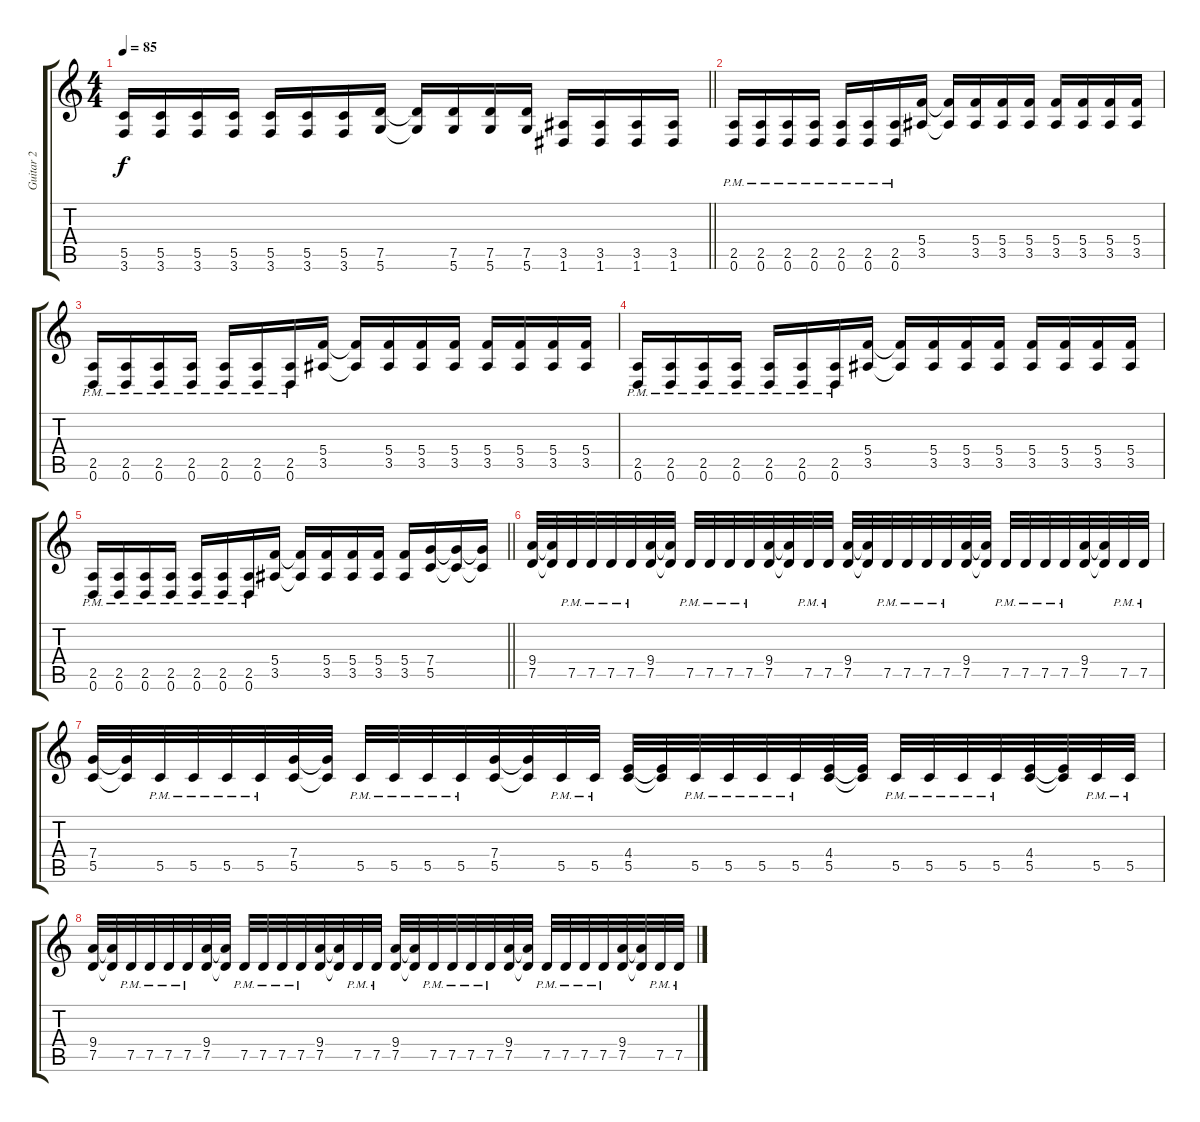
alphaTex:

\track ("Guitar 2" "Guitar 2") {instrument distortionguitar}
\staff {score tabs}
\tuning (D4 A3 F3 C3 G2 D2) {hide}
\ts (4 4)
\tempo 85
\clef g2
\barLineRight lightlight
\ks c
(5.5 3.6).16{dy f} (5.5 3.6).16 (5.5 3.6).16 (5.5 3.6).16 (5.5 3.6).16 (5.5 3.6).16 (5.5 3.6).16 (7.5 5.6).16 (7.5{t} 5.6{t}).16 (7.5 5.6).16 (7.5 5.6).16 (7.5 5.6).16 (3.5 1.6).16 (3.5 1.6).16 (3.5 1.6).16 (3.5 1.6).16 |
(2.5{pm} 0.6{pm}).16 (2.5{pm} 0.6{pm}).16 (2.5{pm} 0.6{pm}).16 (2.5{pm} 0.6{pm}).16 (2.5{pm} 0.6{pm}).16 (2.5{pm} 0.6{pm}).16 (2.5{pm} 0.6{pm}).16 (5.4 3.5).16 (5.4{t} 3.5{t}).16 (5.4 3.5).16 (5.4 3.5).16 (5.4 3.5).16 (5.4 3.5).16 (5.4 3.5).16 (5.4 3.5).16 (5.4 3.5).16 |
(2.5{pm} 0.6{pm}).16 (2.5{pm} 0.6{pm}).16 (2.5{pm} 0.6{pm}).16 (2.5{pm} 0.6{pm}).16 (2.5{pm} 0.6{pm}).16 (2.5{pm} 0.6{pm}).16 (2.5{pm} 0.6{pm}).16 (5.4 3.5).16 (5.4{t} 3.5{t}).16 (5.4 3.5).16 (5.4 3.5).16 (5.4 3.5).16 (5.4 3.5).16 (5.4 3.5).16 (5.4 3.5).16 (5.4 3.5).16 |
(2.5{pm} 0.6{pm}).16 (2.5{pm} 0.6{pm}).16 (2.5{pm} 0.6{pm}).16 (2.5{pm} 0.6{pm}).16 (2.5{pm} 0.6{pm}).16 (2.5{pm} 0.6{pm}).16 (2.5{pm} 0.6{pm}).16 (5.4 3.5).16 (5.4{t} 3.5{t}).16 (5.4 3.5).16 (5.4 3.5).16 (5.4 3.5).16 (5.4 3.5).16 (5.4 3.5).16 (5.4 3.5).16 (5.4 3.5).16 |
\barLineRight lightlight
(2.5{pm} 0.6{pm}).16 (2.5{pm} 0.6{pm}).16 (2.5{pm} 0.6{pm}).16 (2.5{pm} 0.6{pm}).16 (2.5{pm} 0.6{pm}).16 (2.5{pm} 0.6{pm}).16 (2.5{pm} 0.6{pm}).16 (5.4 3.5).16 (5.4{t} 3.5{t}).16 (5.4 3.5).16 (5.4 3.5).16 (5.4 3.5).16 (5.4 3.5).16 (7.4 5.5).16 (7.4{t} 5.5{t}).16 (7.4{t} 5.5{t}).16 |
(9.4 7.5).32 (9.4{t} 7.5{t}).32 7.5{pm}.32 7.5{pm}.32 7.5{pm}.32 7.5{pm}.32 (9.4 7.5).32 (9.4{t} 7.5{t}).32 7.5{pm}.32 7.5{pm}.32 7.5{pm}.32 7.5{pm}.32 (9.4 7.5).32 (9.4{t} 7.5{t}).32 7.5{pm}.32 7.5{pm}.32 (9.4 7.5).32 (9.4{t} 7.5{t}).32 7.5{pm}.32 7.5{pm}.32 7.5{pm}.32 7.5{pm}.32 (9.4 7.5).32 (9.4{t} 7.5{t}).32 7.5{pm}.32 7.5{pm}.32 7.5{pm}.32 7.5{pm}.32 (9.4 7.5).32 (9.4{t} 7.5{t}).32 7.5{pm}.32 7.5{pm}.32 |
(7.4 5.5).32 (7.4{t} 5.5{t}).32 5.5{pm}.32 5.5{pm}.32 5.5{pm}.32 5.5{pm}.32 (7.4 5.5).32 (7.4{t} 5.5{t}).32 5.5{pm}.32 5.5{pm}.32 5.5{pm}.32 5.5{pm}.32 (7.4 5.5).32 (7.4{t} 5.5{t}).32 5.5{pm}.32 5.5{pm}.32 (4.4 5.5).32 (4.4{t} 5.5{t}).32 5.5{pm}.32 5.5{pm}.32 5.5{pm}.32 5.5{pm}.32 (4.4 5.5).32 (4.4{t} 5.5{t}).32 5.5{pm}.32 5.5{pm}.32 5.5{pm}.32 5.5{pm}.32 (4.4 5.5).32 (4.4{t} 5.5{t}).32 5.5{pm}.32 5.5{pm}.32 |
(9.4 7.5).32 (9.4{t} 7.5{t}).32 7.5{pm}.32 7.5{pm}.32 7.5{pm}.32 7.5{pm}.32 (9.4 7.5).32 (9.4{t} 7.5{t}).32 7.5{pm}.32 7.5{pm}.32 7.5{pm}.32 7.5{pm}.32 (9.4 7.5).32 (9.4{t} 7.5{t}).32 7.5{pm}.32 7.5{pm}.32 (9.4 7.5).32 (9.4{t} 7.5{t}).32 7.5{pm}.32 7.5{pm}.32 7.5{pm}.32 7.5{pm}.32 (9.4 7.5).32 (9.4{t} 7.5{t}).32 7.5{pm}.32 7.5{pm}.32 7.5{pm}.32 7.5{pm}.32 (9.4 7.5).32 (9.4{t} 7.5{t}).32 7.5{pm}.32 7.5{pm}.32
